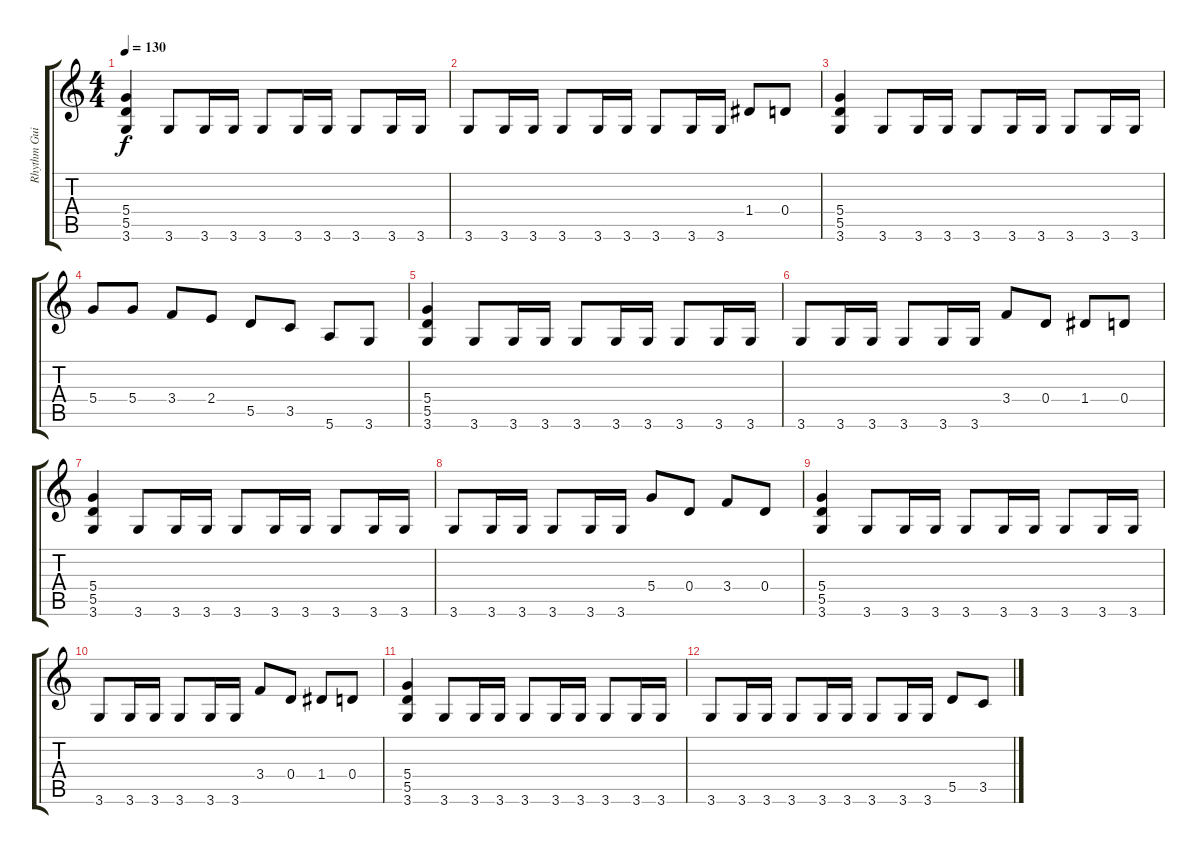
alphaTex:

\track ("Rhythm Guitar" "Rhythm Gui") {instrument distortionguitar}
\staff {score tabs}
\tuning (E4 B3 G3 D3 A2 E2) {hide}
\ts (4 4)
\tempo 130
\clef g2
\ks c
(5.4 5.5 3.6).4{dy f} 3.6.8 3.6.16 3.6.16 3.6.8 3.6.16 3.6.16 3.6.8 3.6.16 3.6.16 |
3.6.8 3.6.16 3.6.16 3.6.8 3.6.16 3.6.16 3.6.8 3.6.16 3.6.16 1.4.8 0.4.8 |
(5.4 5.5 3.6).4 3.6.8 3.6.16 3.6.16 3.6.8 3.6.16 3.6.16 3.6.8 3.6.16 3.6.16 |
5.4.8 5.4.8 3.4.8 2.4.8 5.5.8 3.5.8 5.6.8 3.6.8 |
(5.4 5.5 3.6).4 3.6.8 3.6.16 3.6.16 3.6.8 3.6.16 3.6.16 3.6.8 3.6.16 3.6.16 |
3.6.8 3.6.16 3.6.16 3.6.8 3.6.16 3.6.16 3.4.8 0.4.8 1.4.8 0.4.8 |
(5.4 5.5 3.6).4 3.6.8 3.6.16 3.6.16 3.6.8 3.6.16 3.6.16 3.6.8 3.6.16 3.6.16 |
3.6.8 3.6.16 3.6.16 3.6.8 3.6.16 3.6.16 5.4.8 0.4.8 3.4.8 0.4.8 |
(5.4 5.5 3.6).4 3.6.8 3.6.16 3.6.16 3.6.8 3.6.16 3.6.16 3.6.8 3.6.16 3.6.16 |
3.6.8 3.6.16 3.6.16 3.6.8 3.6.16 3.6.16 3.4.8 0.4.8 1.4.8 0.4.8 |
(5.4 5.5 3.6).4 3.6.8 3.6.16 3.6.16 3.6.8 3.6.16 3.6.16 3.6.8 3.6.16 3.6.16 |
3.6.8 3.6.16 3.6.16 3.6.8 3.6.16 3.6.16 3.6.8 3.6.16 3.6.16 5.5.8 3.5.8
